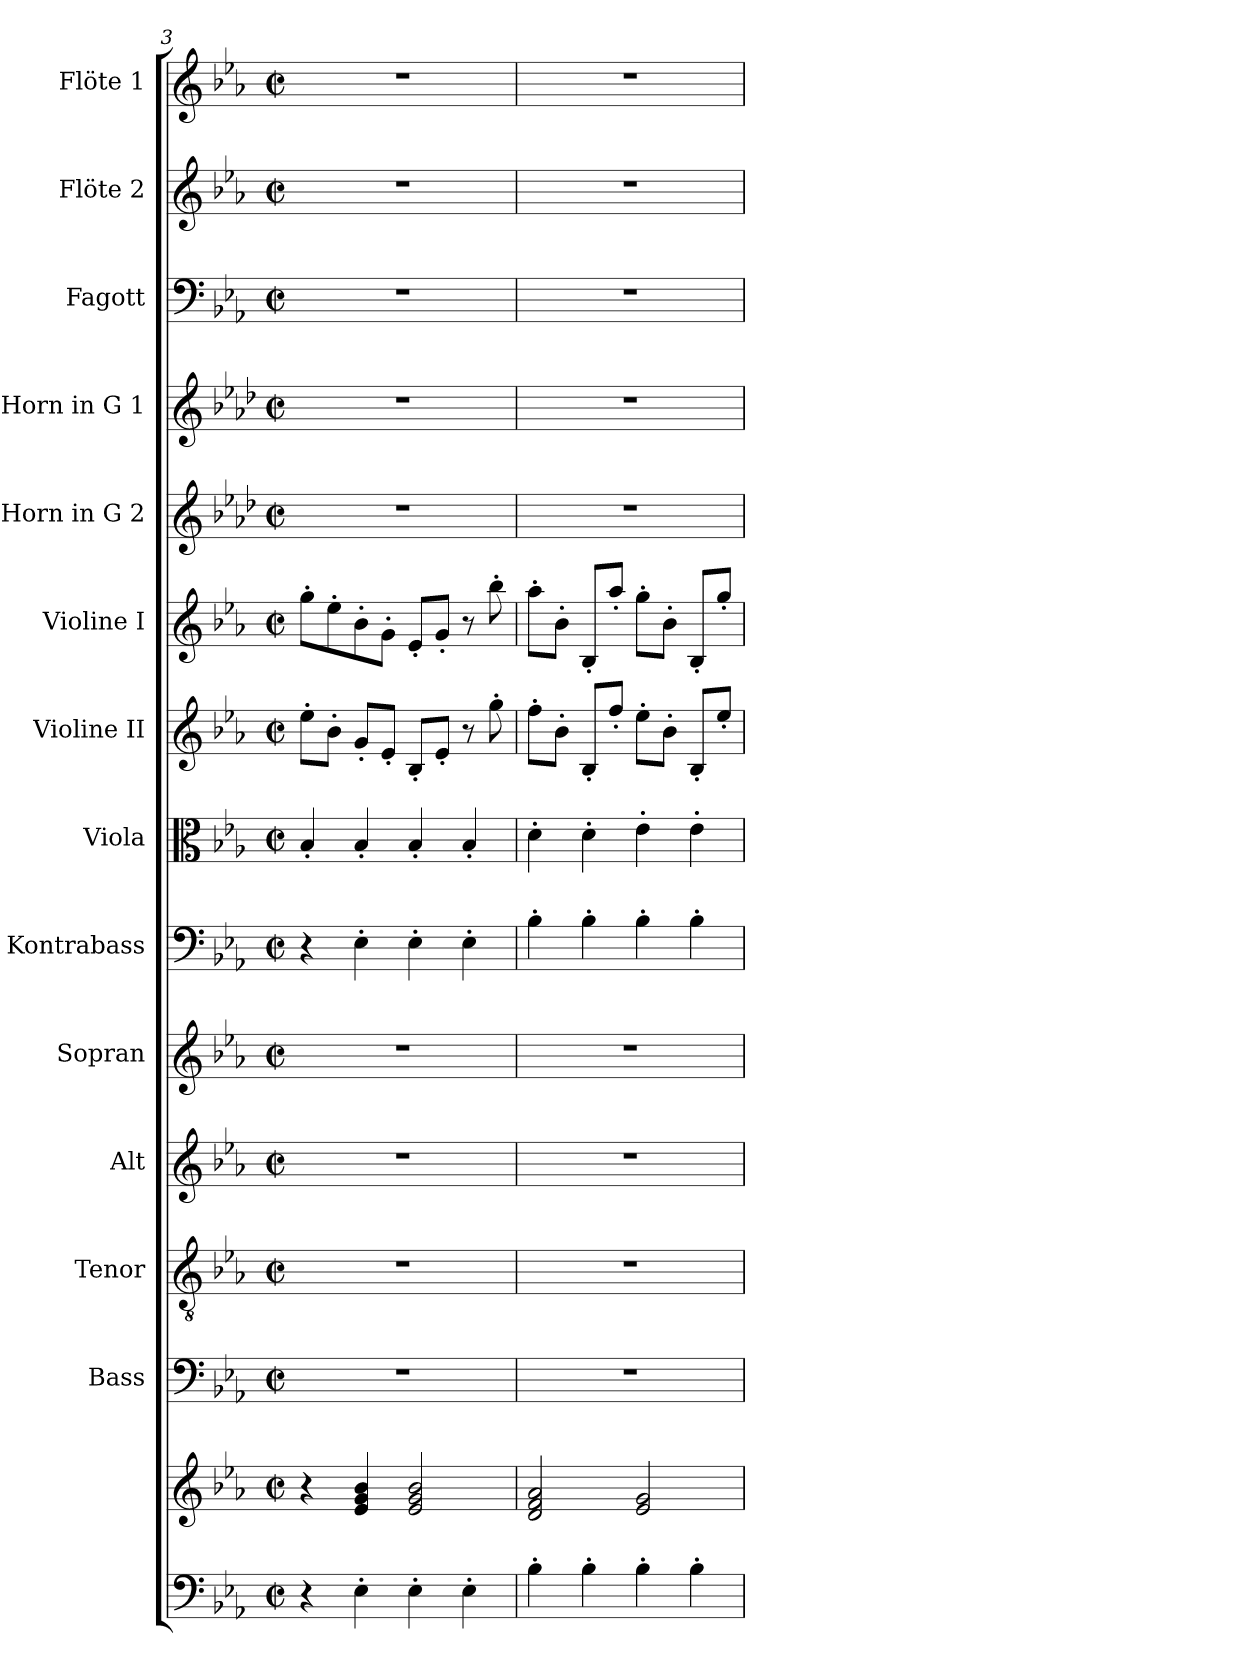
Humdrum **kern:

**kern	**kern	**kern	**kern	**kern	**kern	**kern	**kern	**kern	**kern	**kern	**kern	**kern	**kern	**kern
*part14	*part14	*part13	*part12	*part11	*part10	*part9	*part8	*part7	*part6	*part5	*part4	*part3	*part2	*part1
*staff15	*staff14	*staff13	*staff12	*staff11	*staff10	*staff9	*staff8	*staff7	*staff6	*staff5	*staff4	*staff3	*staff2	*staff1
*	*	*I"Bass	*I"Tenor	*I"Alt	*I"Sopran	*I"Kontrabass	*I"Viola	*I"Violine II	*I"Violine I	*I"Horn in G 2	*I"Horn in G 1	*I"Fagott	*I"Flöte 2	*I"Flöte 1
*	*	*I'B.	*I'T.	*I'A.	*I'S.	*I'Kb.	*I'Vla.	*I'Vl. II	*I'Vl. I	*	*	*I'Fg.	*I'Fl. 2	*I'Fl. 1
*clefF4	*clefG2	*clefF4	*clefGv2	*clefG2	*clefG2	*clefF4	*clefC3	*clefG2	*clefG2	*clefG2	*clefG2	*clefF4	*clefG2	*clefG2
*	*	*	*	*	*	*ITrd7c12	*	*	*	*ITrd4c7	*ITrd4c7	*	*	*
*k[b-e-a-]	*k[b-e-a-]	*k[b-e-a-]	*k[b-e-a-]	*k[b-e-a-]	*k[b-e-a-]	*k[b-e-a-]	*k[b-e-a-]	*k[b-e-a-]	*k[b-e-a-]	*k[b-e-a-d-g-]	*k[b-e-a-d-g-]	*k[b-e-a-]	*k[b-e-a-]	*k[b-e-a-]
*E-:	*E-:	*E-:	*E-:	*E-:	*E-:	*E-:	*E-:	*E-:	*E-:	*D-:	*D-:	*E-:	*E-:	*E-:
*M2/2	*M2/2	*M2/2	*M2/2	*M2/2	*M2/2	*M2/2	*M2/2	*M2/2	*M2/2	*M2/2	*M2/2	*M2/2	*M2/2	*M2/2
*met(c|)	*met(c|)	*met(c|)	*met(c|)	*met(c|)	*met(c|)	*met(c|)	*met(c|)	*met(c|)	*met(c|)	*met(c|)	*met(c|)	*met(c|)	*met(c|)	*met(c|)
=3	=3	=3	=3	=3	=3	=3	=3	=3	=3	=3	=3	=3	=3	=3
4r	4r	1r	1r	1r	1r	4r	4B-'</	8ee-'>\L	8gg'>\L	1r	1r	1r	1r	1r
.	.	.	.	.	.	.	.	8b-'>\J	8ee-'>\	.	.	.	.	.
4E-'>\	4e-/ 4g/ 4b-/	.	.	.	.	4EE-'>\	4B-'</	8g'</L	8b-'>\	.	.	.	.	.
.	.	.	.	.	.	.	.	8e-'</J	8g'>\J	.	.	.	.	.
4E-'>\	2e-/ 2g/ 2b-/	.	.	.	.	4EE-'>\	4B-'</	8B-'</L	8e-'</L	.	.	.	.	.
.	.	.	.	.	.	.	.	8e-'</J	8g'</J	.	.	.	.	.
4E-'>\	.	.	.	.	.	4EE-'>\	4B-'</	8r	8r	.	.	.	.	.
.	.	.	.	.	.	.	.	8gg'>\	8bb-'>\	.	.	.	.	.
=4	=4	=4	=4	=4	=4	=4	=4	=4	=4	=4	=4	=4	=4	=4
4B-'>\	2d/ 2f/ 2a-/	1r	1r	1r	1r	4BB-'>\	4d'>\	8ff'>\L	8aa-'>\L	1r	1r	1r	1r	1r
.	.	.	.	.	.	.	.	8b-'>\J	8b-'>\J	.	.	.	.	.
4B-'>\	.	.	.	.	.	4BB-'>\	4d'>\	8B-'</L	8B-'</L	.	.	.	.	.
.	.	.	.	.	.	.	.	8ff'</J	8aa-'</J	.	.	.	.	.
4B-'>\	2e-/ 2g/	.	.	.	.	4BB-'>\	4e-'>\	8ee-'>\L	8gg'>\L	.	.	.	.	.
.	.	.	.	.	.	.	.	8b-'>\J	8b-'>\J	.	.	.	.	.
4B-'>\	.	.	.	.	.	4BB-'>\	4e-'>\	8B-'</L	8B-'</L	.	.	.	.	.
.	.	.	.	.	.	.	.	8ee-'</J	8gg'</J	.	.	.	.	.
=	=	=	=	=	=	=	=	=	=	=	=	=	=	=
*-	*-	*-	*-	*-	*-	*-	*-	*-	*-	*-	*-	*-	*-	*-
